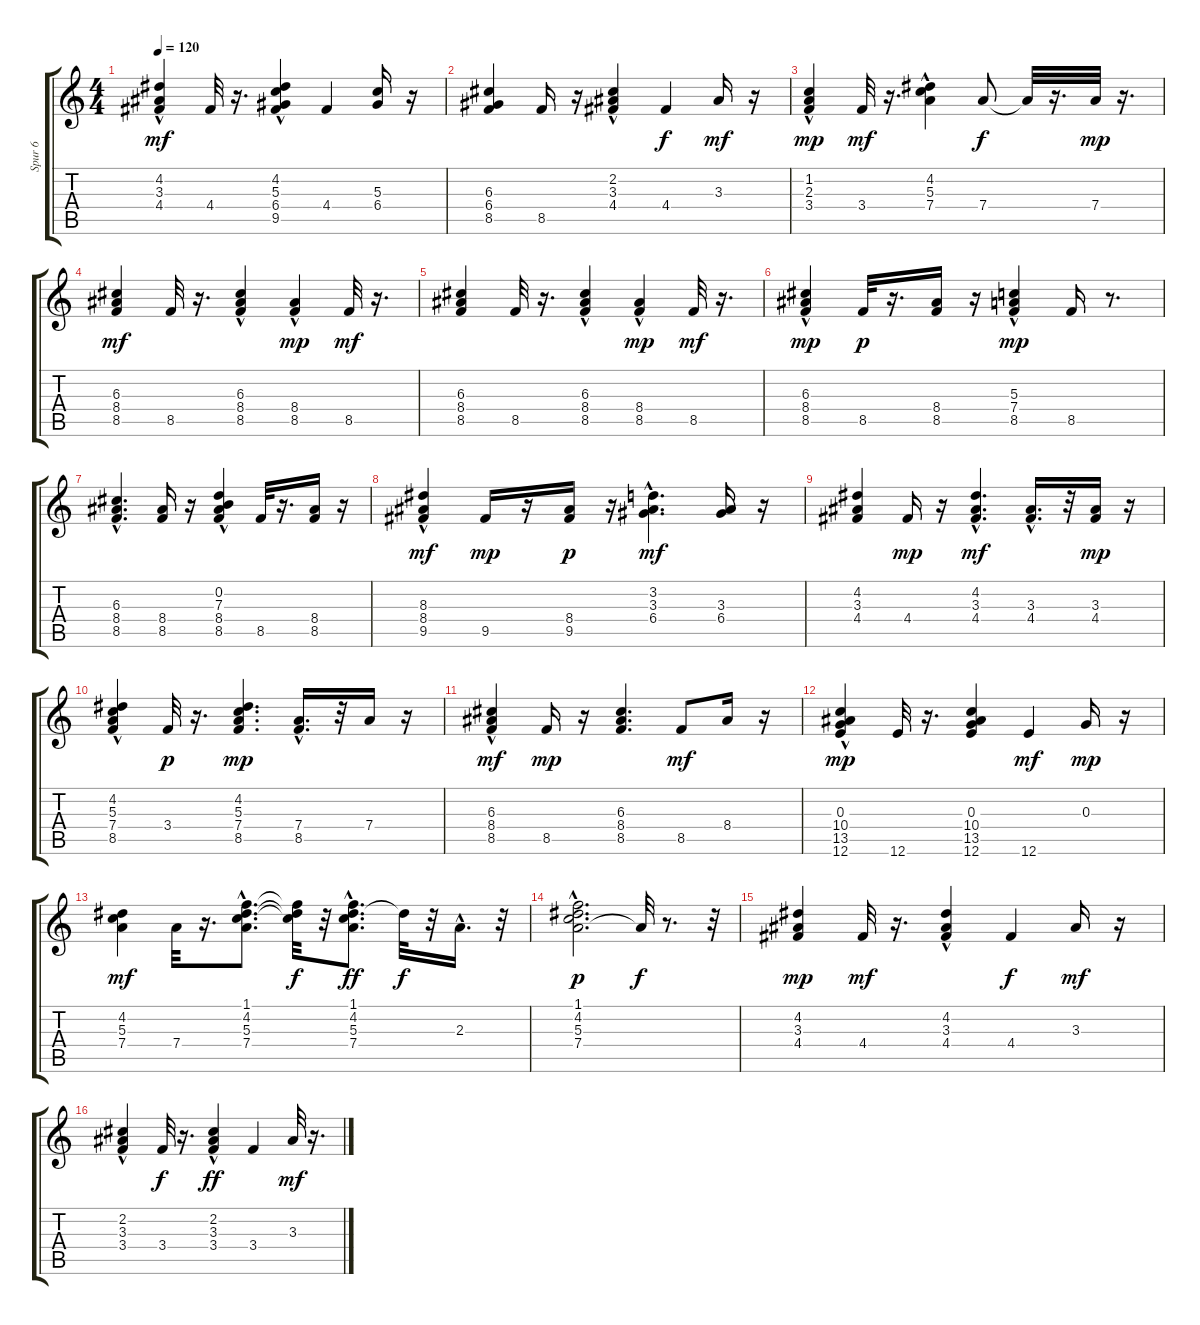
\track ("Spur 6" "Spur 6") {instrument acousticguitarsteel}
\staff {score tabs}
\tuning (E4 B3 G3 D3 A2 E2) {hide}
\ts (4 4)
\tempo 120
\clef g2
\ks c
(4.2 3.3 4.4{hac}).4{dy mf} 4.4.32 r.16{d} (4.2 5.3{hac} 6.4{hac} 9.5).4 4.4.4 (5.3 6.4).16 r.16 |
(6.3 6.4 8.5).4 8.5.16 r.16 (2.2 3.3{hac} 4.4).4 4.4.4{dy f} 3.3.16{dy mf} r.16 |
(1.2 2.3{hac} 3.4).4{dy mp} 3.4.32{dy mf} r.16{d} (4.2 5.3 7.4{hac}).4 7.4.8{dy f} 7.4{t}.32 r.16{d} 7.4.32{dy mp} r.16{d} |
(6.3 8.4 8.5).4{dy mf} 8.5.32 r.16{d} (6.3 8.4{hac} 8.5).4 (8.4 8.5{hac}).4{dy mp} 8.5.32{dy mf} r.16{d} |
(6.3 8.4 8.5).4 8.5.32 r.16{d} (6.3 8.4{hac} 8.5).4 (8.4 8.5{hac}).4{dy mp} 8.5.32{dy mf} r.16{d} |
(6.3{hac} 8.4 8.5).4{dy mp} 8.5.32{dy p} r.16{d} (8.4 8.5).16 r.16 (5.3{hac} 7.4 8.5).4{dy mp} 8.5.16 r.8{d} |
(6.3{hac} 8.4 8.5).4{d} (8.4 8.5).16 r.16 (0.2 7.3{hac} 8.4 8.5{hac}).4 8.5.32 r.16{d} (8.4 8.5).16 r.16 |
(8.3{hac} 8.4 9.5).4{dy mf} 9.5.16{dy mp} r.16 (8.4 9.5).16{dy p} r.16 (3.2{hac} 3.3 6.4{hac}).4{d dy mf} (3.3 6.4).16 r.16 |
(4.2 3.3 4.4).4 4.4.16{dy mp} r.16 (4.2 3.3 4.4{hac}).4{d dy mf} (3.3 4.4{hac}).16{d} r.32 (3.3 4.4).16{dy mp} r.16 |
(4.2 5.3 7.4 8.5{hac}).4 3.4.32{dy p} r.16{d} (4.2 5.3 7.4 8.5).4{d dy mp} (7.4 8.5{hac}).16{d} r.32 7.4.16 r.16 |
(6.3 8.4 8.5{hac}).4{dy mf} 8.5.16{dy mp} r.16 (6.3 8.4 8.5).4{d} 8.5.8{dy mf} 8.4.16 r.16 |
(0.3 10.4 13.5 12.6{hac}).4{dy mp} 12.6.32 r.16{d} (0.3 10.4 13.5 12.6).4 12.6.4{dy mf} 0.3.16{dy mp} r.16 |
(4.2 5.3 7.4).4{dy mf} 7.4.32 r.16{d} (1.1{hac} 4.2{hac} 5.3{hac} 7.4).8{d} (1.1{t} 4.2{t} 5.3{t}).32{dy f} r.32 (1.1{hac} 4.2{hac} 5.3{hac} 7.4{hac}).8{d dy ff} 4.2{t}.32{dy f} r.32 2.3{hac}.16{d} r.32 |
(1.1{hac} 4.2{hac} 5.3{hac} 7.4{hac}).2{d dy p} 7.4{t}.32{dy f} r.8{d} r.32 |
(4.2 3.3 4.4).4{dy mp} 4.4.32{dy mf} r.16{d} (4.2 3.3 4.4{hac}).4 4.4.4{dy f} 3.3.16{dy mf} r.16 |
(2.2 3.3 3.4{hac}).4 3.4.32{dy f} r.16{d} (2.2 3.3{hac} 3.4{hac}).4{dy ff} 3.4.4 3.3.32{dy mf} r.16{d}
